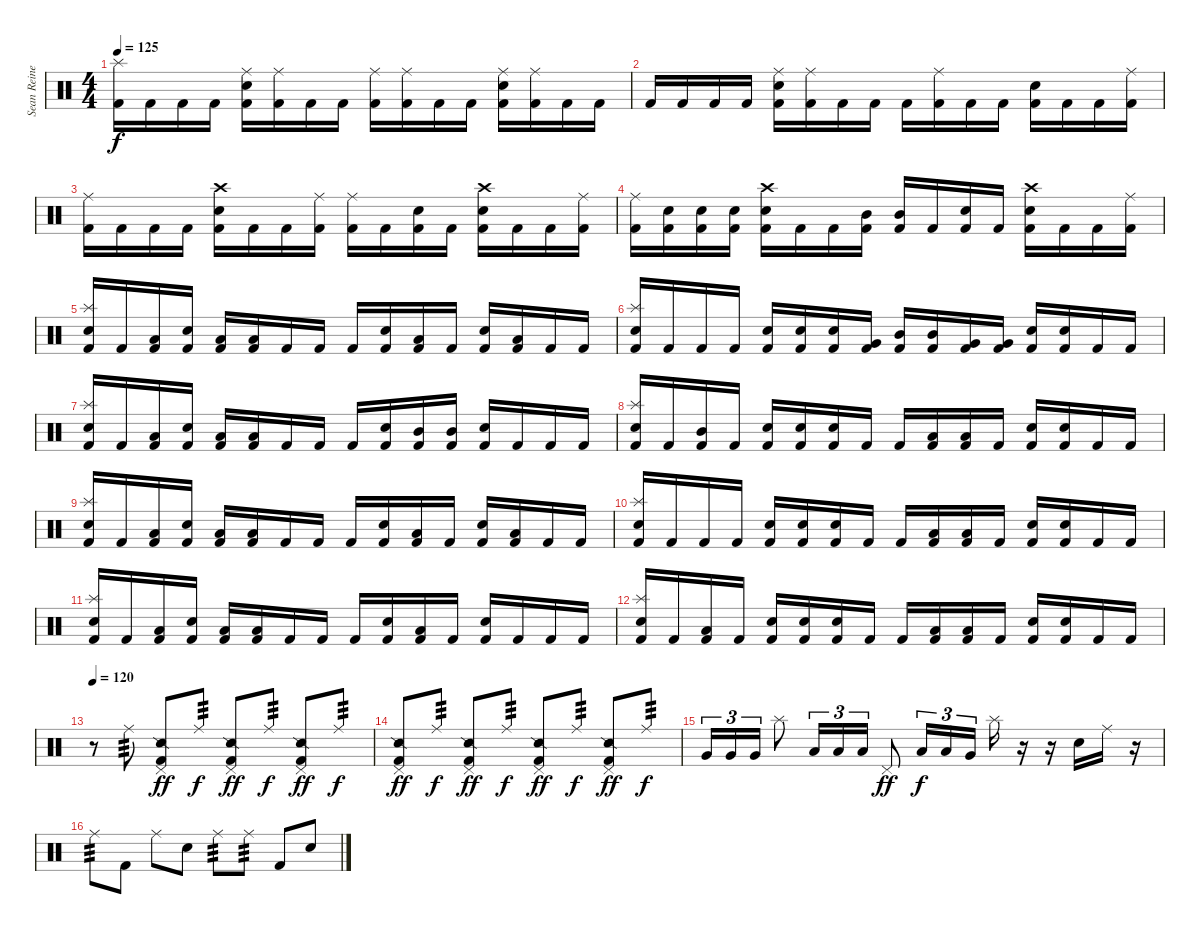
\track ("Sean Reinert" "Sean Reine") {instrument percussion}
\staff {score}
\articulation defaults
\ts (4 4)
\tempo 125
\clef neutral
\ks c
("Kick (hit) 2" "Splash (hit)").16{dy f} "Kick (hit) 2".16 "Kick (hit) 2".16 "Kick (hit) 2".16 ("Kick (hit) 2" "Electric Snare (hit)" "Ride (middle)").16 ("Kick (hit) 2" "Ride (middle)").16 "Kick (hit) 2".16 "Kick (hit) 2".16 ("Kick (hit) 2" "Ride (middle)").16 ("Kick (hit) 2" "Ride (middle)").16 "Kick (hit) 2".16 "Kick (hit) 2".16 ("Kick (hit) 2" "Electric Snare (hit)" "Ride (middle)").16 ("Kick (hit) 2" "Ride (middle)").16 "Kick (hit) 2".16 "Kick (hit) 2".16 |
"Kick (hit) 2".16 "Kick (hit) 2".16 "Kick (hit) 2".16 "Kick (hit) 2".16 ("Kick (hit) 2" "Electric Snare (hit)" "Ride (middle)").16 ("Kick (hit) 2" "Ride (middle)").16 "Kick (hit) 2".16 "Kick (hit) 2".16 "Kick (hit) 2".16 ("Kick (hit) 2" "Ride (middle)").16 "Kick (hit) 2".16 "Kick (hit) 2".16 ("Kick (hit) 2" "Electric Snare (hit)").16 "Kick (hit) 2".16 "Kick (hit) 2".16 ("Kick (hit) 2" "Ride (middle)").16 |
("Kick (hit) 2" "Ride (middle)").16 "Kick (hit) 2".16 "Kick (hit) 2".16 "Kick (hit) 2".16 ("Kick (hit) 2" "Electric Snare (hit)" "Crash high (hit)").16 "Kick (hit) 2".16 "Kick (hit) 2".16 ("Kick (hit) 2" "Ride (middle)").16 ("Kick (hit) 2" "Ride (middle)").16 "Kick (hit) 2".16 ("Kick (hit) 2" "Electric Snare (hit)").16 "Kick (hit) 2".16 ("Kick (hit) 2" "Electric Snare (hit)" "Crash high (hit)").16 "Kick (hit) 2".16 "Kick (hit) 2".16 ("Kick (hit) 2" "Ride (middle)").16 |
("Kick (hit) 2" "Ride (middle)").16 ("Kick (hit) 2" "Electric Snare (hit)").16 ("Kick (hit) 2" "Electric Snare (hit)").16 ("Kick (hit) 2" "Electric Snare (hit)").16 ("Kick (hit) 2" "Electric Snare (hit)" "Crash high (hit)").16 "Kick (hit) 2".16 "Kick (hit) 2".16 ("Kick (hit) 2" "Mid Tom (hit)").16 ("Kick (hit) 2" "Mid Tom (hit)").16 "Kick (hit) 2".16 ("Kick (hit) 2" "Electric Snare (hit)").16 "Kick (hit) 2".16 ("Kick (hit) 2" "Electric Snare (hit)" "Crash high (hit)").16 "Kick (hit) 2".16 "Kick (hit) 2".16 ("Kick (hit) 2" "Ride (middle)").16 |
("Kick (hit) 2" "Electric Snare (hit)" "Splash (hit)").16 "Kick (hit) 2".16 ("Kick (hit) 2" "Low Tom (hit)").16 ("Kick (hit) 2" "Electric Snare (hit)").16 ("Kick (hit) 2" "Low Tom (hit)").16 ("Kick (hit) 2" "Low Tom (hit)").16 "Kick (hit) 2".16 "Kick (hit) 2".16 "Kick (hit) 2".16 ("Kick (hit) 2" "Electric Snare (hit)").16 ("Kick (hit) 2" "Low Tom (hit)").16 "Kick (hit) 2".16 ("Kick (hit) 2" "Electric Snare (hit)").16 ("Kick (hit) 2" "Low Tom (hit)").16 "Kick (hit) 2".16 "Kick (hit) 2".16 |
("Kick (hit) 2" "Electric Snare (hit)" "Splash (hit)").16 "Kick (hit) 2".16 "Kick (hit) 2".16 "Kick (hit) 2".16 ("Kick (hit) 2" "Electric Snare (hit)").16 ("Kick (hit) 2" "Electric Snare (hit)").16 ("Kick (hit) 2" "Electric Snare (hit)").16 ("Kick (hit) 2" "Very Low Tom (hit)").16 ("Kick (hit) 2" "Mid Tom (hit)").16 ("Kick (hit) 2" "Mid Tom (hit)").16 ("Kick (hit) 2" "Very Low Tom (hit)").16 ("Kick (hit) 2" "Very Low Tom (hit)").16 ("Kick (hit) 2" "Electric Snare (hit)").16 ("Kick (hit) 2" "Electric Snare (hit)").16 "Kick (hit) 2".16 "Kick (hit) 2".16 |
("Kick (hit) 2" "Electric Snare (hit)" "Splash (hit)").16 "Kick (hit) 2".16 ("Kick (hit) 2" "Low Tom (hit)").16 ("Kick (hit) 2" "Electric Snare (hit)").16 ("Kick (hit) 2" "Low Tom (hit)").16 ("Kick (hit) 2" "Low Tom (hit)").16 "Kick (hit) 2".16 "Kick (hit) 2".16 "Kick (hit) 2".16 ("Kick (hit) 2" "Electric Snare (hit)").16 ("Kick (hit) 2" "Mid Tom (hit)").16 ("Kick (hit) 2" "Mid Tom (hit)").16 ("Kick (hit) 2" "Electric Snare (hit)").16 "Kick (hit) 2".16 "Kick (hit) 2".16 "Kick (hit) 2".16 |
("Kick (hit) 2" "Electric Snare (hit)" "Splash (hit)").16 "Kick (hit) 2".16 ("Kick (hit) 2" "Mid Tom (hit)").16 "Kick (hit) 2".16 ("Kick (hit) 2" "Electric Snare (hit)").16 ("Kick (hit) 2" "Electric Snare (hit)").16 ("Kick (hit) 2" "Electric Snare (hit)").16 "Kick (hit) 2".16 "Kick (hit) 2".16 ("Kick (hit) 2" "Low Tom (hit)").16 ("Kick (hit) 2" "Low Tom (hit)").16 "Kick (hit) 2".16 ("Kick (hit) 2" "Electric Snare (hit)").16 ("Kick (hit) 2" "Electric Snare (hit)").16 "Kick (hit) 2".16 "Kick (hit) 2".16 |
("Kick (hit) 2" "Electric Snare (hit)" "Splash (hit)").16 "Kick (hit) 2".16 ("Kick (hit) 2" "Low Tom (hit)").16 ("Kick (hit) 2" "Electric Snare (hit)").16 ("Kick (hit) 2" "Low Tom (hit)").16 ("Kick (hit) 2" "Low Tom (hit)").16 "Kick (hit) 2".16 "Kick (hit) 2".16 "Kick (hit) 2".16 ("Kick (hit) 2" "Electric Snare (hit)").16 ("Kick (hit) 2" "Low Tom (hit)").16 "Kick (hit) 2".16 ("Kick (hit) 2" "Electric Snare (hit)").16 ("Kick (hit) 2" "Low Tom (hit)").16 "Kick (hit) 2".16 "Kick (hit) 2".16 |
("Kick (hit) 2" "Electric Snare (hit)" "Splash (hit)").16 "Kick (hit) 2".16 "Kick (hit) 2".16 "Kick (hit) 2".16 ("Kick (hit) 2" "Electric Snare (hit)").16 ("Kick (hit) 2" "Electric Snare (hit)").16 ("Kick (hit) 2" "Electric Snare (hit)").16 "Kick (hit) 2".16 "Kick (hit) 2".16 ("Kick (hit) 2" "Low Tom (hit)").16 ("Kick (hit) 2" "Low Tom (hit)").16 "Kick (hit) 2".16 ("Kick (hit) 2" "Electric Snare (hit)").16 ("Kick (hit) 2" "Electric Snare (hit)").16 "Kick (hit) 2".16 "Kick (hit) 2".16 |
("Kick (hit) 2" "Electric Snare (hit)" "Splash (hit)").16 "Kick (hit) 2".16 ("Kick (hit) 2" "Low Tom (hit)").16 ("Kick (hit) 2" "Electric Snare (hit)").16 ("Kick (hit) 2" "Low Tom (hit)").16 ("Kick (hit) 2" "Low Tom (hit)").16 "Kick (hit) 2".16 "Kick (hit) 2".16 "Kick (hit) 2".16 ("Kick (hit) 2" "Electric Snare (hit)").16 ("Kick (hit) 2" "Low Tom (hit)").16 "Kick (hit) 2".16 ("Kick (hit) 2" "Electric Snare (hit)").16 "Kick (hit) 2".16 "Kick (hit) 2".16 "Kick (hit) 2".16 |
("Kick (hit) 2" "Electric Snare (hit)" "Splash (hit)").16 "Kick (hit) 2".16 ("Kick (hit) 2" "Low Tom (hit)").16 "Kick (hit) 2".16 ("Kick (hit) 2" "Electric Snare (hit)").16 ("Kick (hit) 2" "Electric Snare (hit)").16 ("Kick (hit) 2" "Electric Snare (hit)").16 "Kick (hit) 2".16 "Kick (hit) 2".16 ("Kick (hit) 2" "Low Tom (hit)").16 ("Kick (hit) 2" "Low Tom (hit)").16 "Kick (hit) 2".16 ("Kick (hit) 2" "Electric Snare (hit)").16 ("Kick (hit) 2" "Electric Snare (hit)").16 "Kick (hit) 2".16 "Kick (hit) 2".16 |
\tempo 120
r.8 "Ride (middle)".8{tp 3} ("Snare (side stick) 2" "Kick (hit) 2" "Pedal Hi-Hat (hit)").8{dy ff} "Ride (middle)".8{tp 3 dy f} ("Snare (side stick) 2" "Kick (hit) 2" "Pedal Hi-Hat (hit)").8{dy ff} "Ride (middle)".8{tp 3 dy f} ("Snare (side stick) 2" "Kick (hit) 2" "Pedal Hi-Hat (hit)").8{dy ff} "Ride (middle)".8{tp 3 dy f} |
("Snare (side stick) 2" "Kick (hit) 2" "Pedal Hi-Hat (hit)").8{dy ff} "Ride (middle)".8{tp 3 dy f} ("Snare (side stick) 2" "Kick (hit) 2" "Pedal Hi-Hat (hit)").8{dy ff} "Ride (middle)".8{tp 3 dy f} ("Snare (side stick) 2" "Kick (hit) 2" "Pedal Hi-Hat (hit)").8{dy ff} "Ride (middle)".8{tp 3 dy f} ("Snare (side stick) 2" "Kick (hit) 2" "Pedal Hi-Hat (hit)").8{dy ff} "Ride (middle)".8{tp 3 dy f} |
"Very Low Tom (hit)".16{tu (3 2)} "Very Low Tom (hit)".16{tu (3 2)} "Very Low Tom (hit)".16{tu (3 2)} "Splash (hit)".8 "Low Floor Tom (hit)".16{tu (3 2)} "Low Floor Tom (hit)".16{tu (3 2)} "Low Floor Tom (hit)".16{tu (3 2)} "Pedal Hi-Hat (hit)".8{dy ff} "Low Tom (hit)".16{tu (3 2) dy f} "Low Tom (hit)".16{tu (3 2)} "Very Low Tom (hit)".16{tu (3 2)} "Splash (hit)".16 r.16 r.16 "Electric Snare (hit)".16 "Ride (middle)".16 r.16 |
"Ride (middle)".8{tp 3} "Kick (hit) 2".8 "Ride (middle)".8 "Electric Snare (hit)".8 "Ride (middle)".8{tp 3} "Ride (middle)".8{tp 3} "Kick (hit) 2".8 "Electric Snare (hit)".8
